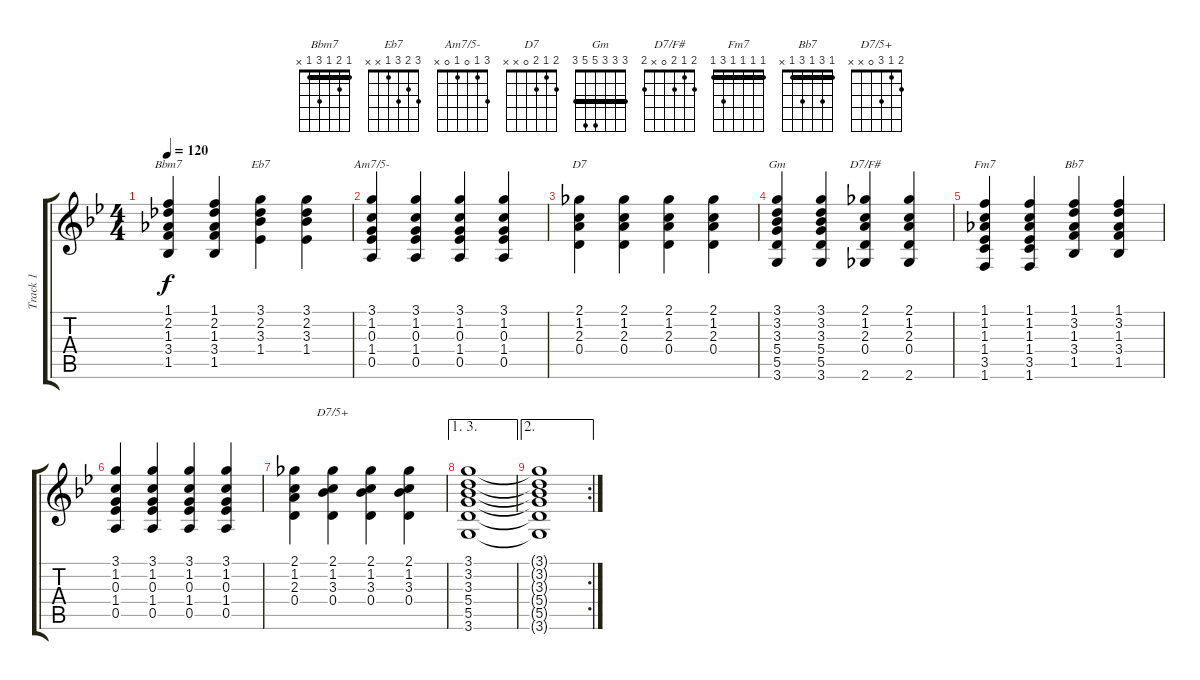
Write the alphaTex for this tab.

\track ("Track 1" "Track 1") {instrument acousticguitarsteel}
\staff {score tabs}
\tuning (E4 B3 G3 D3 A2 E2) {hide}
\chord ("Bbm7" 1 2 1 3 1 x) {barre 1}
\chord ("Eb7" 3 2 3 1 x x)
\chord ("Am7/5-" 3 1 0 1 0 x)
\chord ("D7" 2 1 2 0 x x)
\chord ("Gm" 3 3 3 5 5 3) {barre 3}
\chord ("D7/F#" 2 1 2 0 x 2)
\chord ("Fm7" 1 1 1 1 3 1) {barre 1}
\chord ("Bb7" 1 3 1 3 1 x) {barre 1}
\chord ("D7/5+" 2 1 3 0 x x)
\ts (4 4)
\tempo 120
\clef g2
\ks bb
(1.1 2.2 1.3 3.4 1.5).4{ch "Bbm7" dy f} (1.1 2.2 1.3 3.4 1.5).4 (3.1 2.2 3.3 1.4).4{ch "Eb7"} (3.1 2.2 3.3 1.4).4 |
(3.1 1.2 0.3 1.4 0.5).4{ch "Am7/5-"} (3.1 1.2 0.3 1.4 0.5).4 (3.1 1.2 0.3 1.4 0.5).4 (3.1 1.2 0.3 1.4 0.5).4 |
(2.1 1.2 2.3 0.4).4{ch "D7"} (2.1 1.2 2.3 0.4).4 (2.1 1.2 2.3 0.4).4 (2.1 1.2 2.3 0.4).4 |
(3.1 3.2 3.3 5.4 5.5 3.6).4{ch "Gm"} (3.1 3.2 3.3 5.4 5.5 3.6).4 (2.1 1.2 2.3 0.4 2.6).4{ch "D7/F#"} (2.1 1.2 2.3 0.4 2.6).4 |
(1.1 1.2 1.3 1.4 3.5 1.6).4{ch "Fm7"} (1.1 1.2 1.3 1.4 3.5 1.6).4 (1.1 3.2 1.3 3.4 1.5).4{ch "Bb7"} (1.1 3.2 1.3 3.4 1.5).4 |
(3.1 1.2 0.3 1.4 0.5).4 (3.1 1.2 0.3 1.4 0.5).4 (3.1 1.2 0.3 1.4 0.5).4 (3.1 1.2 0.3 1.4 0.5).4 |
(2.1 1.2 2.3 0.4).4 (2.1 1.2 3.3 0.4).4{ch "D7/5+"} (2.1 1.2 3.3 0.4).4 (2.1 1.2 3.3 0.4).4 |
\ae (1 3)
(3.1 3.2 3.3 5.4 5.5 3.6).1 |
\ae 2
\rc 2
(3.1{t} 3.2{t} 3.3{t} 5.4{t} 5.5{t} 3.6{t}).1
